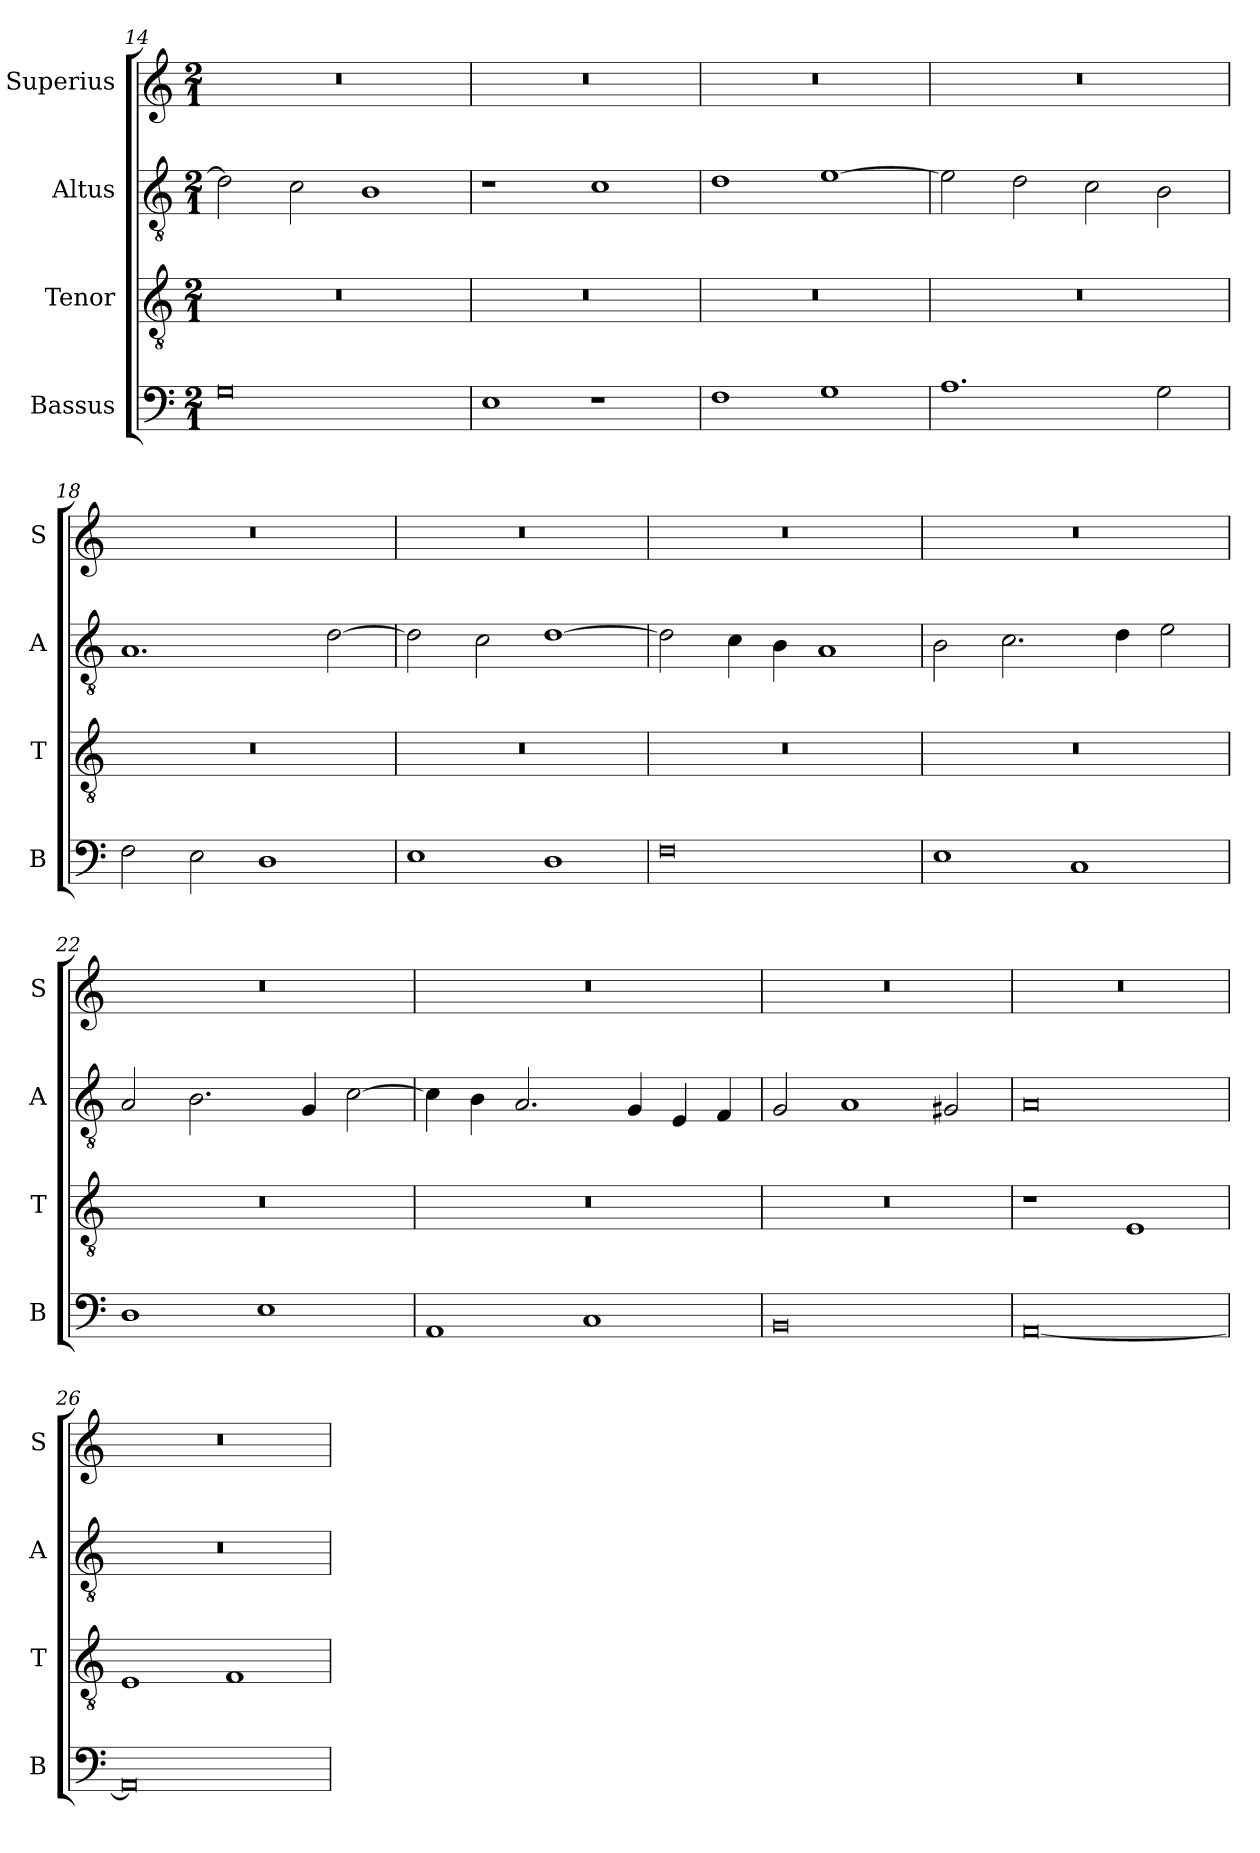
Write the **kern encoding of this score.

**kern	**kern	**kern	**kern
*part4	*part3	*part2	*part1
*staff4	*staff3	*staff2	*staff1
*I"Bassus	*I"Tenor	*I"Altus	*I"Superius
*I'B	*I'T	*I'A	*I'S
*clefF4	*clefGv2	*clefGv2	*clefG2
*k[]	*k[]	*k[]	*k[]
*M2/1	*M2/1	*M2/1	*M2/1
=14	=14	=14	=14
0G	0r	2d\]	0r
.	.	2c\	.
.	.	1B	.
=15	=15	=15	=15
1E	0r	1r	0r
1r	.	1c	.
=16	=16	=16	=16
1F	0r	1d	0r
1G	.	[1e	.
=17	=17	=17	=17
1.A	0r	2e\]	0r
.	.	2d\	.
.	.	2c\	.
2G\	.	2B\	.
=18	=18	=18	=18
2F\	0r	1.A	0r
2E\	.	.	.
1D	.	.	.
.	.	[2d\	.
=19	=19	=19	=19
1E	0r	2d\]	0r
.	.	2c\	.
1D	.	[1d	.
=20	=20	=20	=20
0F	0r	2d\]	0r
.	.	4c\	.
.	.	4B\	.
.	.	1A	.
=21	=21	=21	=21
1E	0r	2B\	0r
.	.	2.c\	.
1C	.	.	.
.	.	4d\	.
.	.	2e\	.
=22	=22	=22	=22
1D	0r	2A/	0r
.	.	2.B\	.
1E	.	.	.
.	.	4G/	.
.	.	[2c\	.
=23	=23	=23	=23
1AA	0r	4c\]	0r
.	.	4B\	.
.	.	2.A/	.
1C	.	.	.
.	.	4G/	.
.	.	4E/	.
.	.	4F/	.
=24	=24	=24	=24
0BB	0r	2G/	0r
.	.	1A	.
.	.	2G#X/	.
=25	=25	=25	=25
[0AA	1r	0A	0r
.	1E	.	.
=26	=26	=26	=26
0AA]	1E	0r	0r
.	1F	.	.
=	=	=	=
*-	*-	*-	*-
